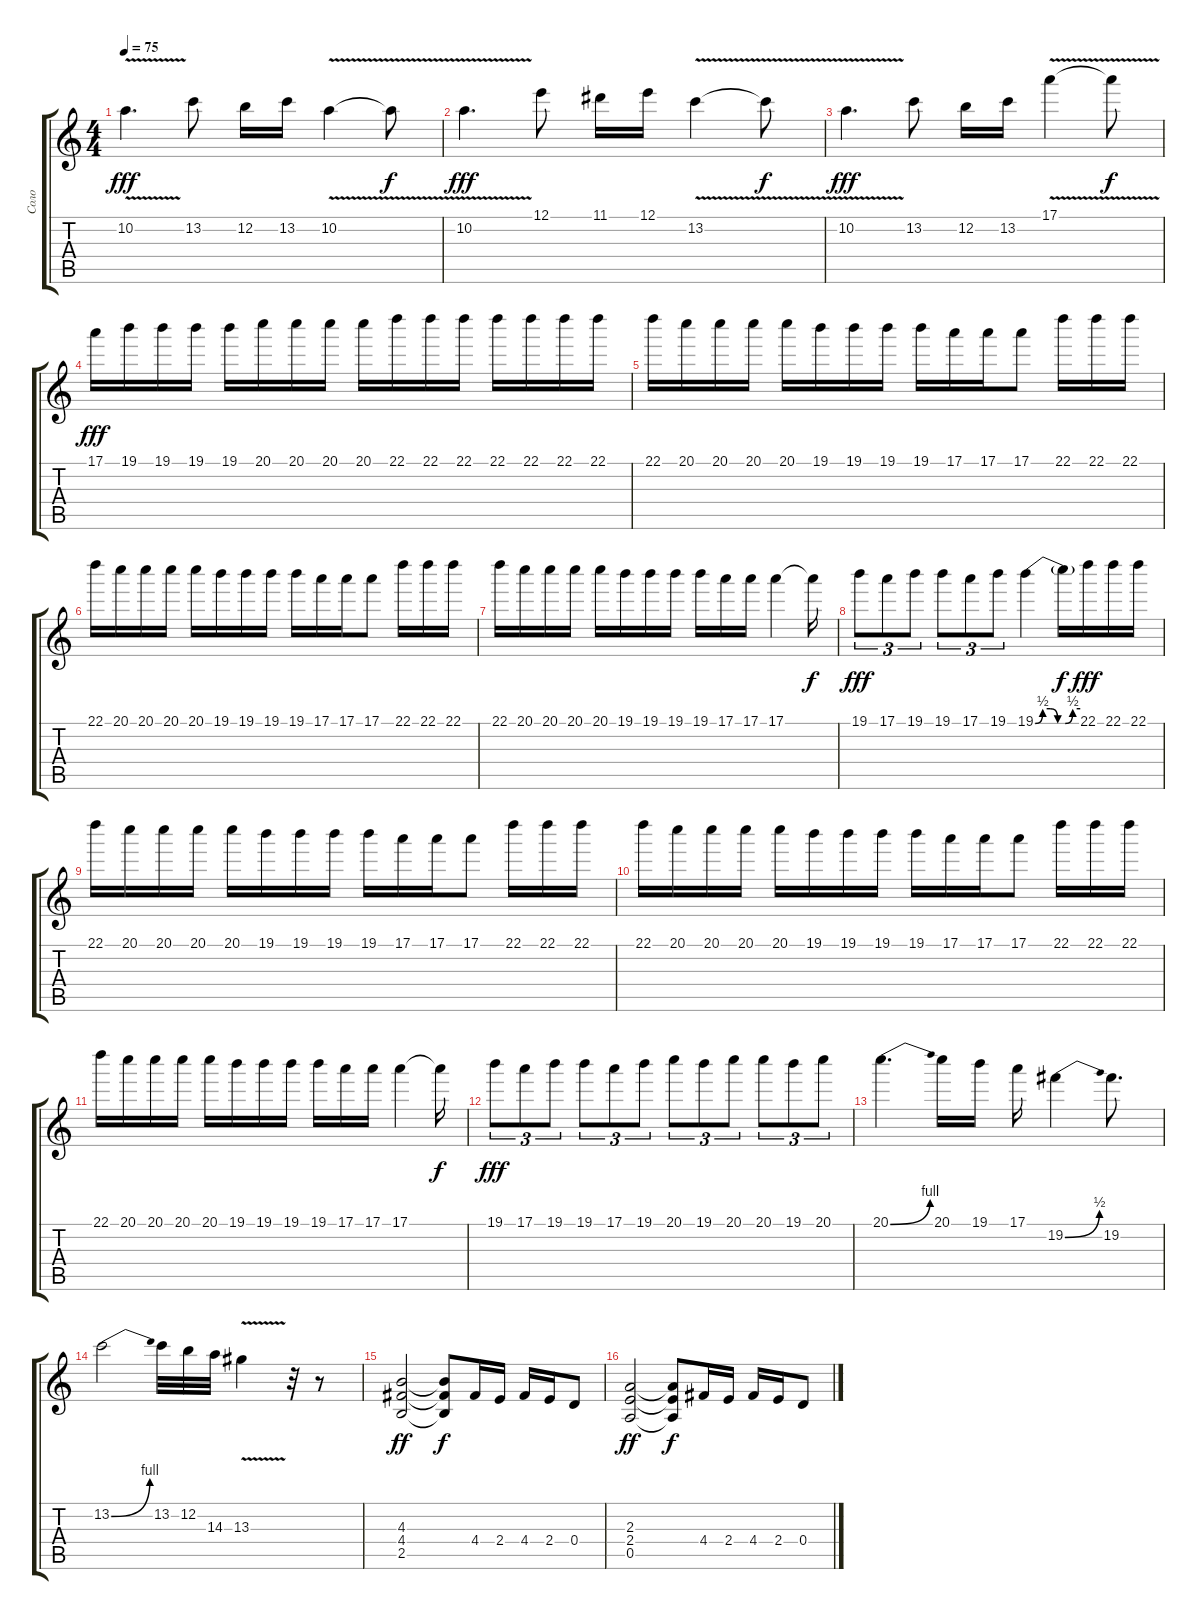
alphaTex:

\track ("Соло" "Соло") {instrument distortionguitar}
\staff {score tabs}
\tuning (E4 B3 G3 D3 A2 E2) {hide}
\ts (4 4)
\tempo 75
\clef g2
\ks c
10.2{v}.4{d dy fff} 13.2.8 12.2.16 13.2.16 10.2{v}.4 10.2{t}.8{dy f} |
10.2{v}.4{d dy fff} 12.1.8 11.1.16 12.1.16 13.2{v}.4 13.2{t}.8{dy f} |
10.2{v}.4{d dy fff} 13.2.8 12.2.16 13.2.16 17.1{v}.4 17.1{t}.8{dy f} |
17.1.16{dy fff} 19.1.16 19.1.16 19.1.16 19.1.16 20.1.16 20.1.16 20.1.16 20.1.16 22.1.16 22.1.16 22.1.16 22.1.16 22.1.16 22.1.16 22.1.16 |
22.1.16 20.1.16 20.1.16 20.1.16 20.1.16 19.1.16 19.1.16 19.1.16 19.1.16 17.1.16 17.1.16 17.1.8 22.1.16 22.1.16 22.1.16 |
22.1.16 20.1.16 20.1.16 20.1.16 20.1.16 19.1.16 19.1.16 19.1.16 19.1.16 17.1.16 17.1.16 17.1.8 22.1.16 22.1.16 22.1.16 |
22.1.16 20.1.16 20.1.16 20.1.16 20.1.16 19.1.16 19.1.16 19.1.16 19.1.16 17.1.16 17.1.16 17.1.4 17.1{t}.16{dy f} |
19.1.8{tu (3 2) dy fff} 17.1.8{tu (3 2)} 19.1.8{tu (3 2)} 19.1.8{tu (3 2)} 17.1.8{tu (3 2)} 19.1.8{tu (3 2)} 19.1{be (custom 0 0 10 2 20 2 30 0 40 0 50 2 60 2)}.4 19.1{t}.16{dy f} 22.1.16{dy fff} 22.1.16 22.1.16 |
22.1.16 20.1.16 20.1.16 20.1.16 20.1.16 19.1.16 19.1.16 19.1.16 19.1.16 17.1.16 17.1.16 17.1.8 22.1.16 22.1.16 22.1.16 |
22.1.16 20.1.16 20.1.16 20.1.16 20.1.16 19.1.16 19.1.16 19.1.16 19.1.16 17.1.16 17.1.16 17.1.8 22.1.16 22.1.16 22.1.16 |
22.1.16 20.1.16 20.1.16 20.1.16 20.1.16 19.1.16 19.1.16 19.1.16 19.1.16 17.1.16 17.1.16 17.1.4 17.1{t}.16{dy f} |
19.1.8{tu (3 2) dy fff} 17.1.8{tu (3 2)} 19.1.8{tu (3 2)} 19.1.8{tu (3 2)} 17.1.8{tu (3 2)} 19.1.8{tu (3 2)} 20.1.8{tu (3 2)} 19.1.8{tu (3 2)} 20.1.8{tu (3 2)} 20.1.8{tu (3 2)} 19.1.8{tu (3 2)} 20.1.8{tu (3 2)} |
20.1{be (bend 0 0 60 4)}.4{d} 20.1.16 19.1.16 17.1.16 19.2{be (bend 0 0 60 2)}.4 19.2.8{d} |
13.2{be (bend 0 0 60 4)}.2 13.2.32 12.2.32 14.3.32 13.3{v}.4 r.32 r.8 |
(4.3 4.4 2.5).2{dy ff volume 10} (4.3{t} 4.4{t} 2.5{t}).8{dy f} 4.4.16 2.4.16 4.4.16 2.4.16 0.4.8 |
(2.3 2.4 0.5).2{dy ff} (2.3{t} 2.4{t} 0.5{t}).8{dy f} 4.4.16 2.4.16 4.4.16 2.4.16 0.4.8
